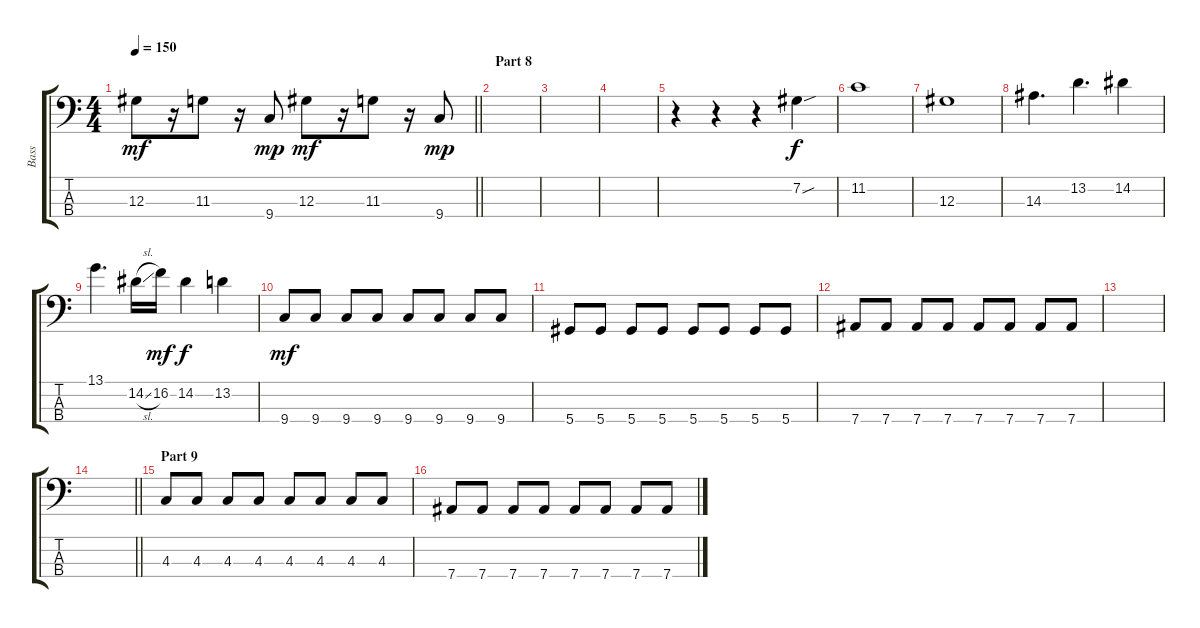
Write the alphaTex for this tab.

\track ("Bass" "Bass") {instrument electricbasspick}
\staff {score tabs}
\tuning (Gb2 Db2 Ab1 Eb1) {hide}
\ts (4 4)
\tempo 150
\clef f4
\barLineRight lightlight
\ks c
12.3.8{dy mf} r.16 11.3.8 r.16 9.4.8{dy mp} 12.3.8{dy mf} r.16 11.3.8 r.16 9.4.8{dy mp} |
\section ("" "Part 8")
|
|
|
r.4 r.4 r.4 7.2{sou}.4{dy f} |
11.2.1 |
12.3.1 |
14.3.4{d} 13.2.4{d} 14.2.4 |
13.1.4{d} 14.2{sl}.16 16.2.16{dy mf} 14.2.4{dy f} 13.2.4 |
9.4.8{dy mf} 9.4.8 9.4.8 9.4.8 9.4.8 9.4.8 9.4.8 9.4.8 |
5.4.8 5.4.8 5.4.8 5.4.8 5.4.8 5.4.8 5.4.8 5.4.8 |
7.4.8 7.4.8 7.4.8 7.4.8 7.4.8 7.4.8 7.4.8 7.4.8 |
|
\barLineRight lightlight
|
\section ("" "Part 9")
4.3.8 4.3.8 4.3.8 4.3.8 4.3.8 4.3.8 4.3.8 4.3.8 |
7.4.8 7.4.8 7.4.8 7.4.8 7.4.8 7.4.8 7.4.8 7.4.8
